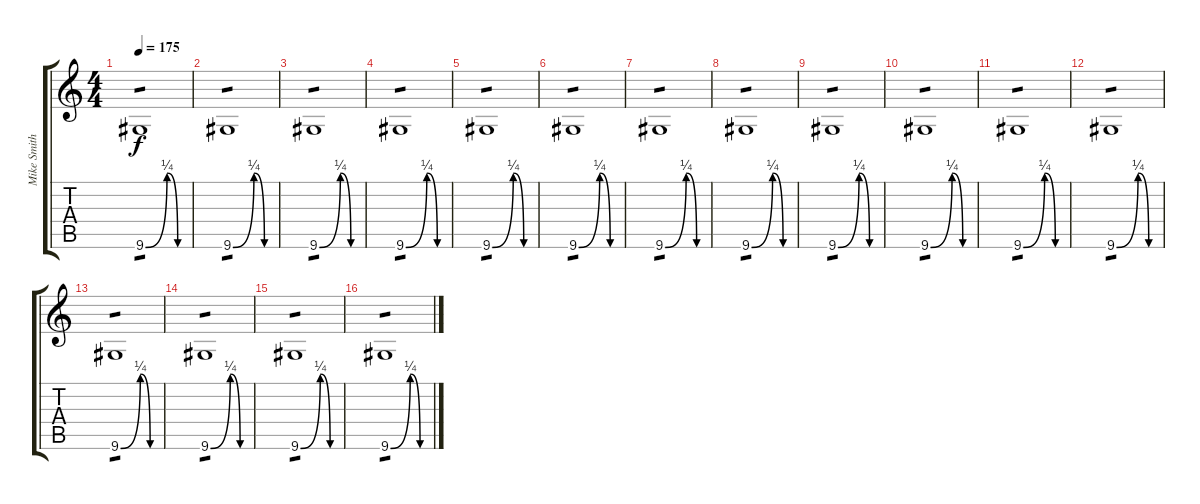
\track ("Mike Smith" "Mike Smith") {instrument electricguitarclean}
\staff {score tabs}
\tuning (Db4 Ab3 E3 B2 Gb2 B1) {hide}
\ts (4 4)
\tempo 175
\clef g2
\ks c
9.6{be (custom 0 0 30 1 45 0 60 0)}.1{tp 1 dy f} |
9.6{be (custom 0 0 30 1 45 0 60 0)}.1{tp 1} |
9.6{be (custom 0 0 30 1 45 0 60 0)}.1{tp 1} |
9.6{be (custom 0 0 30 1 45 0 60 0)}.1{tp 1} |
9.6{be (custom 0 0 30 1 45 0 60 0)}.1{tp 1} |
9.6{be (custom 0 0 30 1 45 0 60 0)}.1{tp 1} |
9.6{be (custom 0 0 30 1 45 0 60 0)}.1{tp 1} |
9.6{be (custom 0 0 30 1 45 0 60 0)}.1{tp 1} |
9.6{be (custom 0 0 30 1 45 0 60 0)}.1{tp 1} |
9.6{be (custom 0 0 30 1 45 0 60 0)}.1{tp 1} |
9.6{be (custom 0 0 30 1 45 0 60 0)}.1{tp 1} |
9.6{be (custom 0 0 30 1 45 0 60 0)}.1{tp 1} |
9.6{be (custom 0 0 30 1 45 0 60 0)}.1{tp 1} |
9.6{be (custom 0 0 30 1 45 0 60 0)}.1{tp 1} |
9.6{be (custom 0 0 30 1 45 0 60 0)}.1{tp 1} |
9.6{be (custom 0 0 30 1 45 0 60 0)}.1{tp 1}
